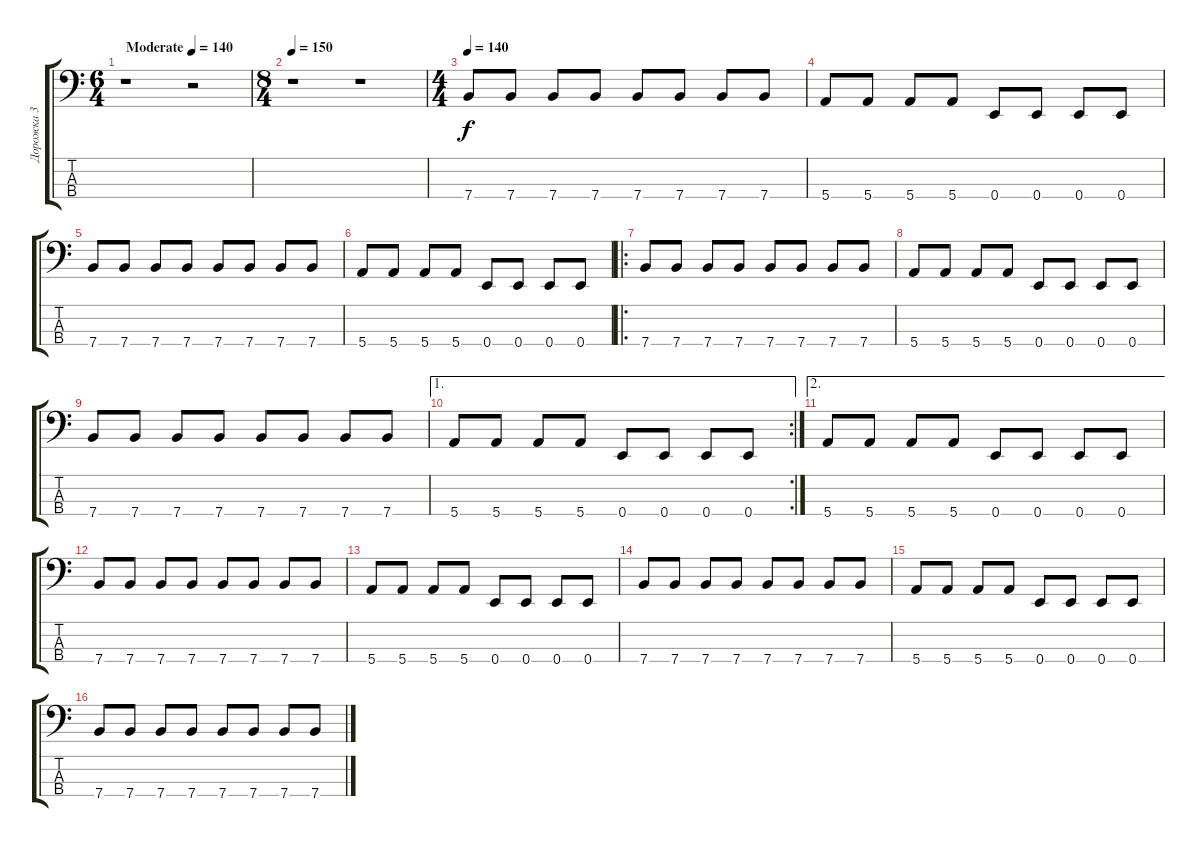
\track ("Дорожка 3" "Дорожка 3") {instrument electricbasspick}
\staff {score tabs}
\tuning (G2 D2 A1 E1) {hide}
\ts (6 4)
\tempo (140 "Moderate")
\tempo 128
\tempo (140 "Moderate")
\clef f4
\ks c
r.1{dy f instrument electricbasspick} r.2 |
\ts (8 4)
\tempo 150
r.1 r.1 |
\ts (4 4)
\tempo 140
7.4.8 7.4.8 7.4.8 7.4.8 7.4.8 7.4.8 7.4.8 7.4.8 |
5.4.8 5.4.8 5.4.8 5.4.8 0.4.8 0.4.8 0.4.8 0.4.8 |
7.4.8 7.4.8 7.4.8 7.4.8 7.4.8 7.4.8 7.4.8 7.4.8 |
5.4.8 5.4.8 5.4.8 5.4.8 0.4.8 0.4.8 0.4.8 0.4.8 |
\ro
7.4.8 7.4.8 7.4.8 7.4.8 7.4.8 7.4.8 7.4.8 7.4.8 |
5.4.8 5.4.8 5.4.8 5.4.8 0.4.8 0.4.8 0.4.8 0.4.8 |
7.4.8 7.4.8 7.4.8 7.4.8 7.4.8 7.4.8 7.4.8 7.4.8 |
\ae 1
\rc 2
5.4.8 5.4.8 5.4.8 5.4.8 0.4.8 0.4.8 0.4.8 0.4.8 |
\ae 2
5.4.8 5.4.8 5.4.8 5.4.8 0.4.8 0.4.8 0.4.8 0.4.8 |
7.4.8 7.4.8 7.4.8 7.4.8 7.4.8 7.4.8 7.4.8 7.4.8 |
5.4.8 5.4.8 5.4.8 5.4.8 0.4.8 0.4.8 0.4.8 0.4.8 |
7.4.8 7.4.8 7.4.8 7.4.8 7.4.8 7.4.8 7.4.8 7.4.8 |
5.4.8 5.4.8 5.4.8 5.4.8 0.4.8 0.4.8 0.4.8 0.4.8 |
7.4.8 7.4.8 7.4.8 7.4.8 7.4.8 7.4.8 7.4.8 7.4.8
